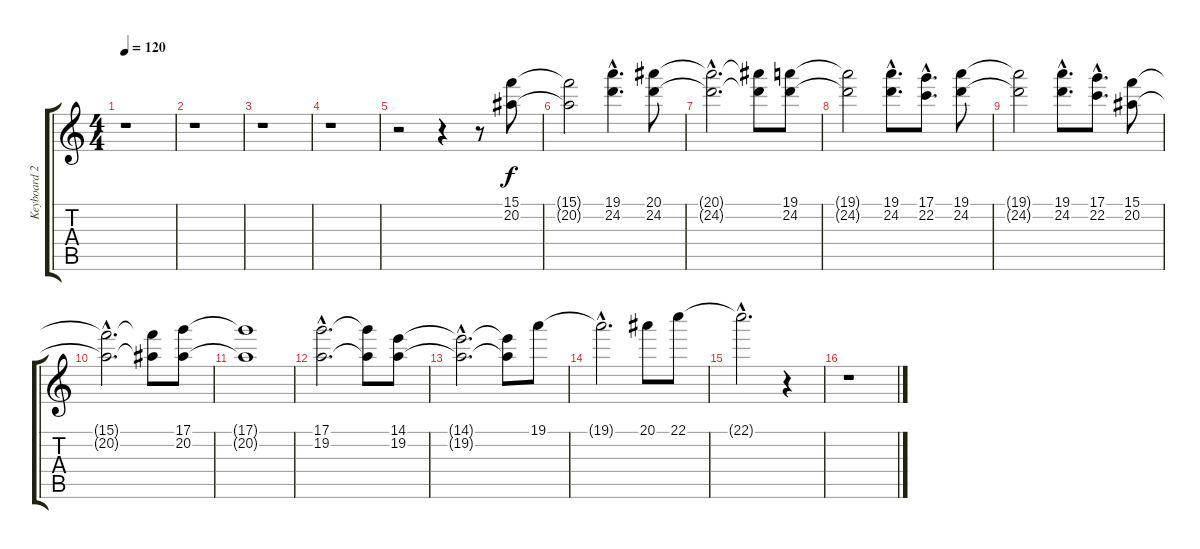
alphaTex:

\track ("Keyboard 2" "Keyboard 2") {instrument stringensemble1}
\staff {score tabs}
\tuning (D5 D4 G3 D3 A2 E2) {hide}
\ts (4 4)
\tempo 120
\clef g2
\ks c
r.1{dy f} |
r.1 |
r.1 |
r.1 |
r.2 r.4 r.8 (15.1 20.2).8 |
(15.1{t} 20.2{t}).2 (19.1{hac} 24.2{hac}).4{d} (20.1 24.2).8 |
(20.1{hac t} 24.2{hac t}).2{d} (20.1{t} 24.2{t}).8 (19.1 24.2).8 |
(19.1{t} 24.2{t}).2 (19.1{hac} 24.2{hac}).8{d} (17.1{hac} 22.2{hac}).8{d} (19.1 24.2).8 |
(19.1{t} 24.2{t}).2 (19.1{hac} 24.2{hac}).8{d} (17.1{hac} 22.2{hac}).8{d} (15.1 20.2).8 |
(15.1{hac t} 20.2{hac t}).2{d} (15.1{t} 20.2{t}).8 (17.1 20.2).8 |
(17.1{t} 20.2{t}).1 |
(17.1{hac} 19.2{hac}).2{d} (17.1{t} 19.2{t}).8 (14.1 19.2).8 |
(14.1{hac t} 19.2{hac t}).2{d} (14.1{t} 19.2{t}).8 19.1.8 |
19.1{hac t}.2{d} 20.1.8 22.1.8 |
22.1{hac t}.2{d} r.4 |
r.1
